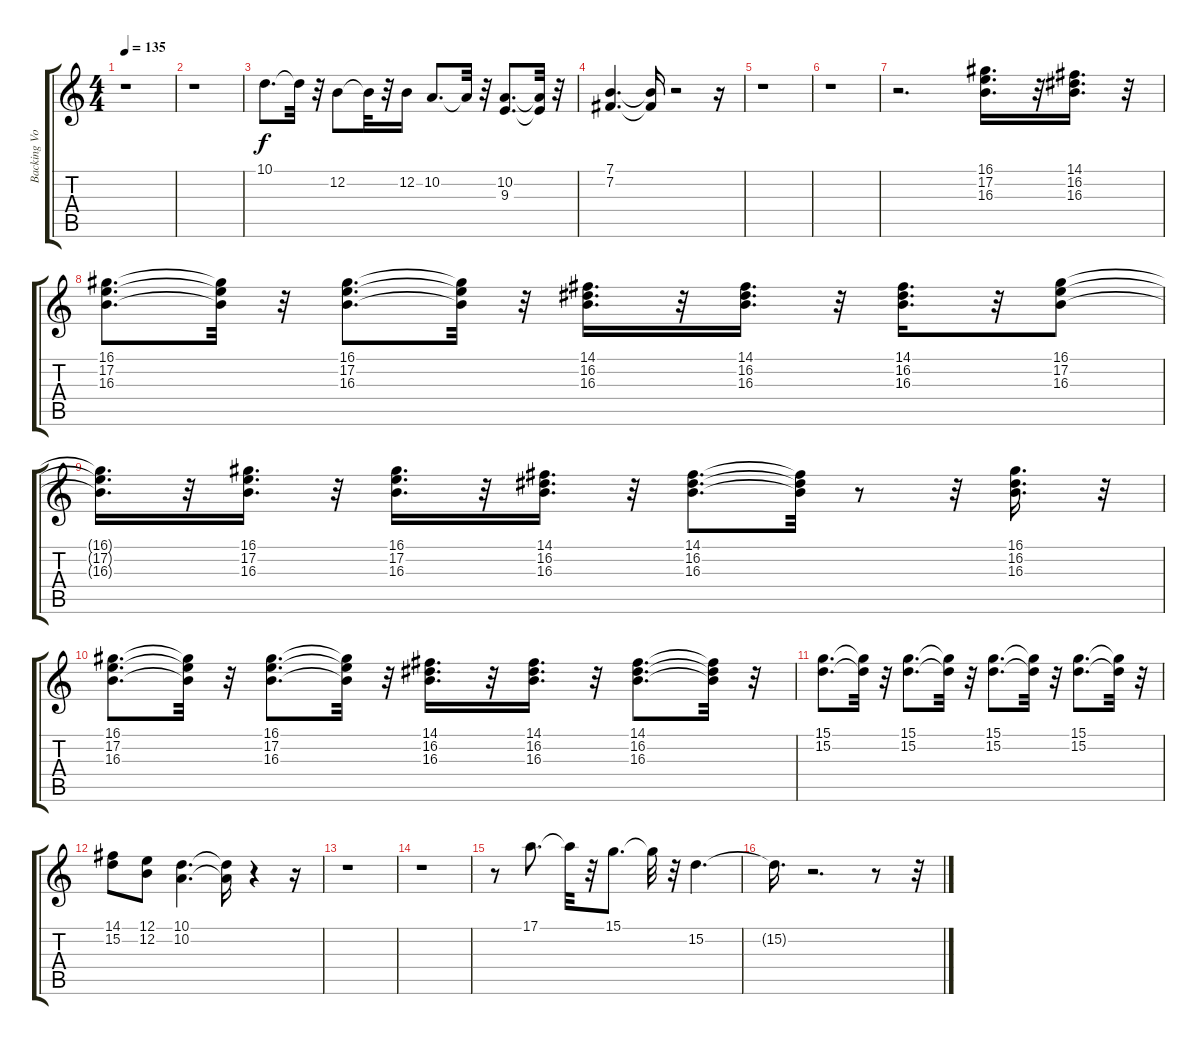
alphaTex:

\track ("Backing Vocals" "Backing Vo") {instrument choiraahs}
\staff {score tabs}
\tuning (E4 B3 G3 D3 A2 E2) {hide}
\ts (4 4)
\tempo 135
\clef g2
\ks c
r.1{dy f} |
r.1 |
10.1.8{d} 10.1{t}.32 r.32 12.2.8 12.2{t}.32 r.32 12.2.16 10.2.8{d} 10.2{t}.32 r.32 (10.2 9.3).8{d} (10.2{t} 9.3{t}).32 r.32 |
(7.1 7.2).4{d} (7.1{t} 7.2{t}).16 r.2 r.16 |
r.1 |
r.1 |
r.2{d} (16.1 17.2 16.3).16{d} r.32 (14.1 16.2 16.3).16{d} r.32 |
(16.1 17.2 16.3).8{d} (16.1{t} 17.2{t} 16.3{t}).32 r.32 (16.1 17.2 16.3).8{d} (16.1{t} 17.2{t} 16.3{t}).32 r.32 (14.1 16.2 16.3).16{d} r.32 (14.1 16.2 16.3).16{d} r.32 (14.1 16.2 16.3).16{d} r.32 (16.1 17.2 16.3).8 |
(16.1{t} 17.2{t} 16.3{t}).16{d} r.32 (16.1 17.2 16.3).16{d} r.32 (16.1 17.2 16.3).16{d} r.32 (14.1 16.2 16.3).16{d} r.32 (14.1 16.2 16.3).8{d} (14.1{t} 16.2{t} 16.3{t}).32 r.8 r.32 (16.1 16.2 16.3).16{d} r.32 |
(16.1 17.2 16.3).8{d} (16.1{t} 17.2{t} 16.3{t}).32 r.32 (16.1 17.2 16.3).8{d} (16.1{t} 17.2{t} 16.3{t}).32 r.32 (14.1 16.2 16.3).16{d} r.32 (14.1 16.2 16.3).16{d} r.32 (14.1 16.2 16.3).8{d} (14.1{t} 16.2{t} 16.3{t}).32 r.32 |
(15.1 15.2).8{d} (15.1{t} 15.2{t}).32 r.32 (15.1 15.2).8{d} (15.1{t} 15.2{t}).32 r.32 (15.1 15.2).8{d} (15.1{t} 15.2{t}).32 r.32 (15.1 15.2).8{d} (15.1{t} 15.2{t}).32 r.32 |
(14.1 15.2).8 (12.1 12.2).8 (10.1 10.2).4{d} (10.1{t} 10.2{t}).16 r.4 r.16 |
r.1 |
r.1 |
r.8 17.1.8{d} 17.1{t}.32 r.32 15.1.8{d} 15.1{t}.32 r.32 15.2.4{d} |
15.2{t}.16{d} r.2{d} r.8 r.32
